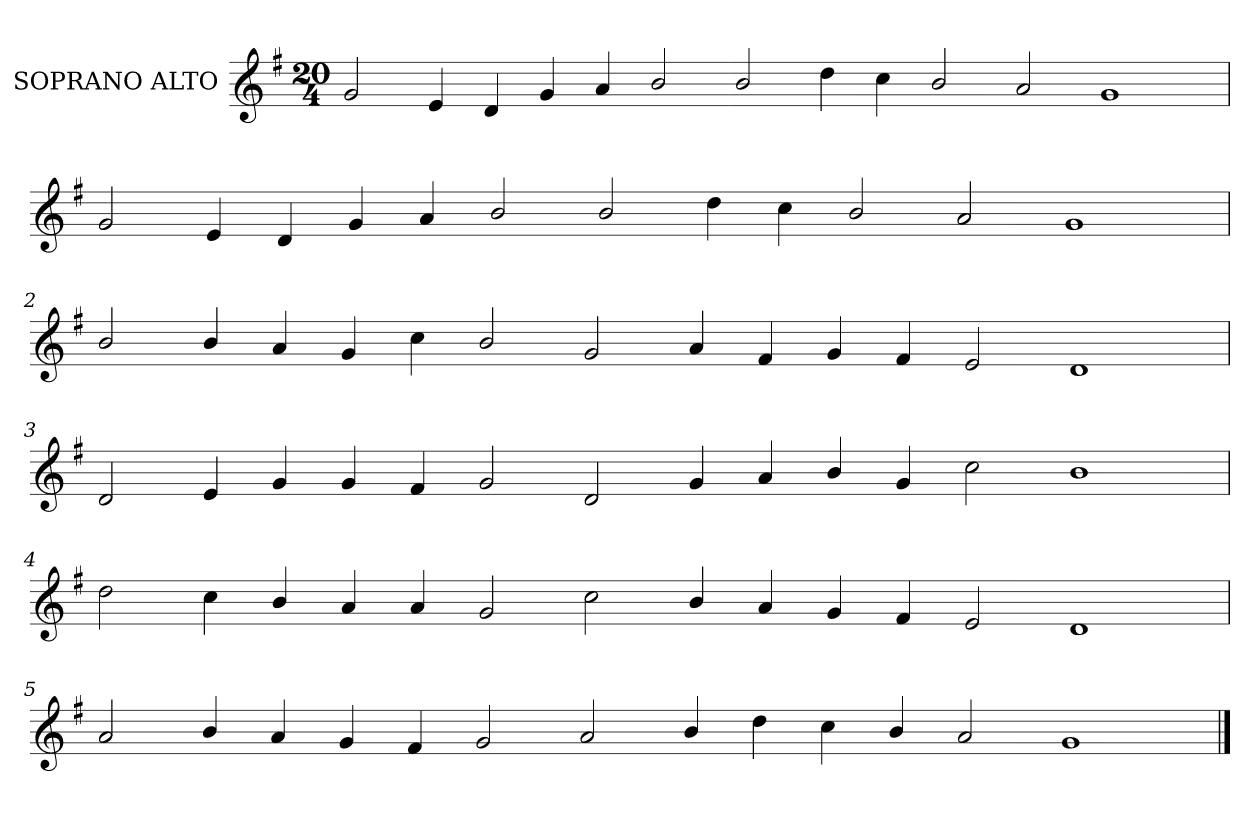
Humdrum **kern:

**kern
*part1
*staff1
*I"SOPRANO ALTO
*I'S. A.
!!LO:PB:g=z
*clefG2
*k[f#]
*G:
*M20/4
=
2gi/
4ei/
4di/
4gi/
4ai/
2bi/
2bi/
4ddi\
4cci\
2bi/
2ai/
1gi
!!LO:LB:g=z
=1
2gi/
4ei/
4di/
4gi/
4ai/
2bi/
2bi/
4ddi\
4cci\
2bi/
2ai/
1gi
!!LO:LB:g=z
=2
2bi/
4bi/
4ai/
4gi/
4cci\
2bi/
2gi/
4ai/
4f#i/
4gi/
4f#i/
2ei/
1di
!!LO:LB:g=z
=3
2di/
4ei/
4gi/
4gi/
4f#i/
2gi/
2di/
4gi/
4ai/
4bi/
4gi/
2cci\
1bi
!!LO:LB:g=z
=4
2ddi\
4cci\
4bi/
4ai/
4ai/
2gi/
2cci\
4bi/
4ai/
4gi/
4f#i/
2ei/
1di
!!LO:LB:g=z
=5
2ai/
4bi/
4ai/
4gi/
4f#i/
2gi/
2ai/
4bi/
4ddi\
4cci\
4bi/
2ai/
1gi
==
*-
